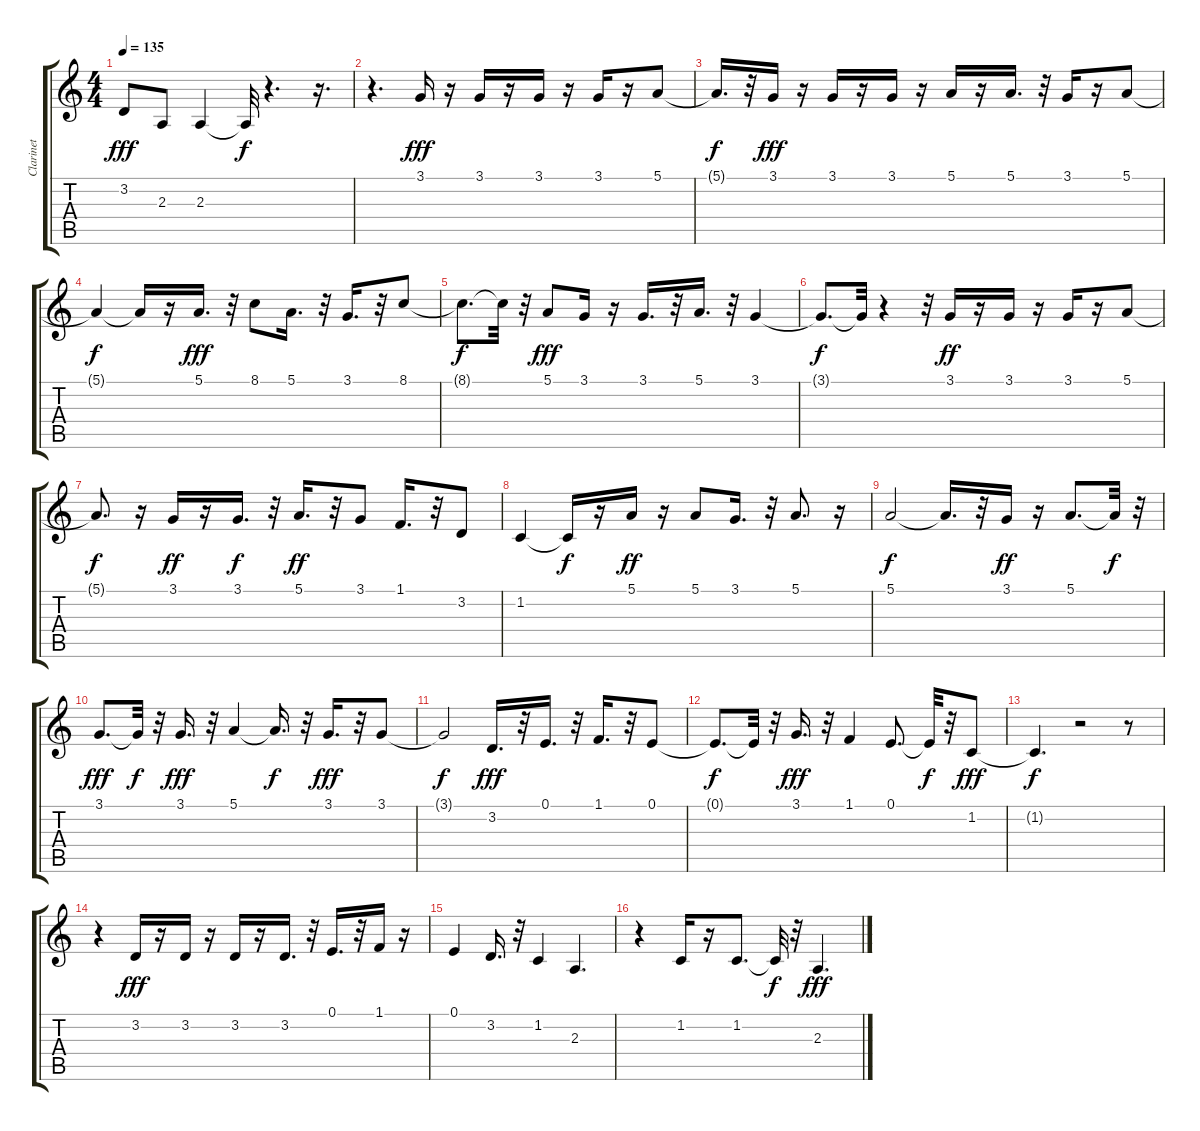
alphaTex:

\track ("Clarinet" "Clarinet") {instrument clarinet}
\staff {score tabs}
\tuning (E4 B3 G3 D3 A2 E2) {hide}
\ts (4 4)
\tempo 135
\clef g2
\ks c
3.2.8{dy fff} 2.3.8 2.3.4 2.3{t}.32{dy f} r.4{d} r.16{d} |
r.4{d} 3.1.16{dy fff} r.16 3.1.16 r.16 3.1.16 r.16 3.1.16 r.16 5.1.8 |
5.1{t}.16{d dy f} r.32 3.1.16{dy fff} r.16 3.1.16 r.16 3.1.16 r.16 5.1.16 r.16 5.1.16{d} r.32 3.1.16 r.16 5.1.8 |
5.1{t}.4{dy f} 5.1{t}.16 r.16 5.1.16{d dy fff} r.32 8.1.8 5.1.16{d} r.32 3.1.16{d} r.32 8.1.8 |
8.1{t}.8{d dy f} 8.1{t}.32 r.32 5.1.8{dy fff} 3.1.16 r.16 3.1.16{d} r.32 5.1.16{d} r.32 3.1.4 |
3.1{t}.8{d dy f} 3.1{t}.32 r.4 r.32 3.1.16{dy ff} r.16 3.1.16 r.16 3.1.16 r.16 5.1.8 |
5.1{t}.8{d dy f} r.16 3.1.16{dy ff} r.16 3.1.16{d dy f} r.32 5.1.16{d dy ff} r.32 3.1.8 1.1.16{d} r.32 3.2.8 |
1.2.4 1.2{t}.16{dy f} r.16 5.1.16{dy ff} r.16 5.1.8 3.1.16{d} r.32 5.1.8{d} r.16 |
5.1.2{dy f} 5.1{t}.16{d} r.32 3.1.16{dy ff} r.16 5.1.8{d} 5.1{t}.32{dy f} r.32 |
3.1.8{d dy fff} 3.1{t}.32{dy f} r.32 3.1.16{d dy fff} r.32 5.1.4 5.1{t}.16{d dy f} r.32 3.1.16{d dy fff} r.32 3.1.8 |
3.1{t}.2{dy f} 3.2.16{d dy fff} r.32 0.1.16{d} r.32 1.1.16{d} r.32 0.1.8 |
0.1{t}.8{d dy f} 0.1{t}.32 r.32 3.1.16{d dy fff} r.32 1.1.4 0.1.8{d} 0.1{t}.32{dy f} r.32 1.2.8{dy fff} |
1.2{t}.4{d dy f} r.2 r.8 |
r.4 3.2.16{dy fff} r.16 3.2.16 r.16 3.2.16 r.16 3.2.16{d} r.32 0.1.16{d} r.32 1.1.16 r.16 |
0.1.4 3.2.16{d} r.32 1.2.4 2.3.4{d} |
r.4 1.2.16 r.16 1.2.8{d} 1.2{t}.32{dy f} r.32 2.3.4{d dy fff}
